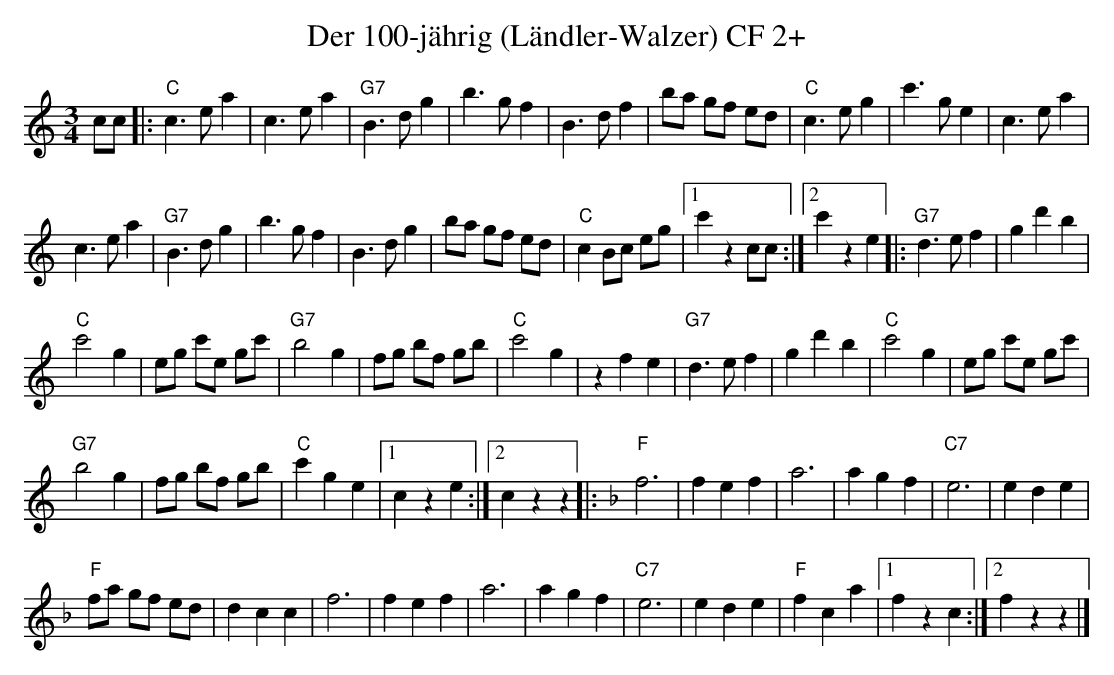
X:1
T:Der 100-jährig (Ländler-Walzer) CF 2+
M:3/4
L:1/8
K:Cmaj
cc |: "C"c3e a2 | c3e a2 | "G7"B3d g2 | b3g f2 | B3d f2 | ba gf ed | "C"c3eg2 | c'3ge2 | c3ea2 |
c3ea2 | "G7"B3dg2 | b3gf2 | B3dg2 | ba gf ed | "C"c2 Bc eg |1 c'2z2cc :|2 c'2z2e2 |: "G7"d3e f2 | g2d'2b2 |
"C"c'4g2 | eg c'e gc' | "G7"b4g2 | fg bf gb | "C"c'4g2 | z2f2e2 | "G7"d3ef2 | g2d'2b2 | "C"c'4g2 | eg c'e gc' |
"G7"b4g2 | fg bf gb | "C"c'2g2e2 |1 c2z2e2 :|2 c2z2z2 |: [K:Fmaj] [L:1/4] "F"f3 | fef | a3 | agf | "C7"e3 | ede |
"F"f/2a/2 g/2f/2 e/2d/2 | dcc | f3 | fef | a3 | agf | "C7"e3 | ede | "F"fca |1 fzc :|2 fzz |]
